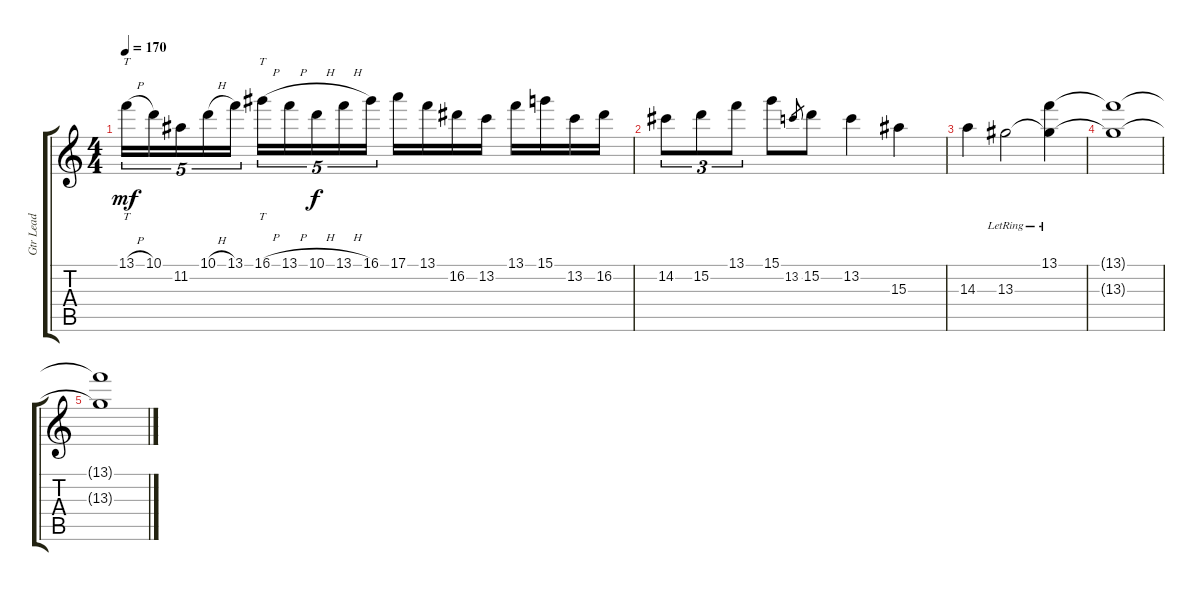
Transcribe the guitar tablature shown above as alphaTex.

\track ("Gtr Lead" "Gtr Lead") {instrument overdrivenguitar}
\staff {score tabs}
\tuning (E4 B3 G3 D3 A2 E2) {hide}
\ts (4 4)
\tempo 170
\clef g2
\ks c
13.1{h}.16{tt tu (5 4) dy mf} 10.1.16{tu (5 4)} 11.2.16{tu (5 4)} 10.1{h}.16{tu (5 4)} 13.1.16{tu (5 4)} 16.1{h}.16{tt tu (5 4)} 13.1{h}.16{tu (5 4)} 10.1{h}.16{tu (5 4) dy f} 13.1{h}.16{tu (5 4)} 16.1.16{tu (5 4)} 17.1.16 13.1.16 16.2.16 13.2.16 13.1.16 15.1.16 13.2.16 16.2.16 |
14.2.8{tu (3 2)} 15.2.8{tu (3 2)} 13.1.8{tu (3 2)} 15.1.8 13.2.8{gr} 15.2.8 13.2.4 15.3.4 |
14.3.4 13.3{lr}.2 (13.1{lr} 13.3{t}).4 |
(13.1{t} 13.3{t}).1 |
(13.1{t} 13.3{t}).1
